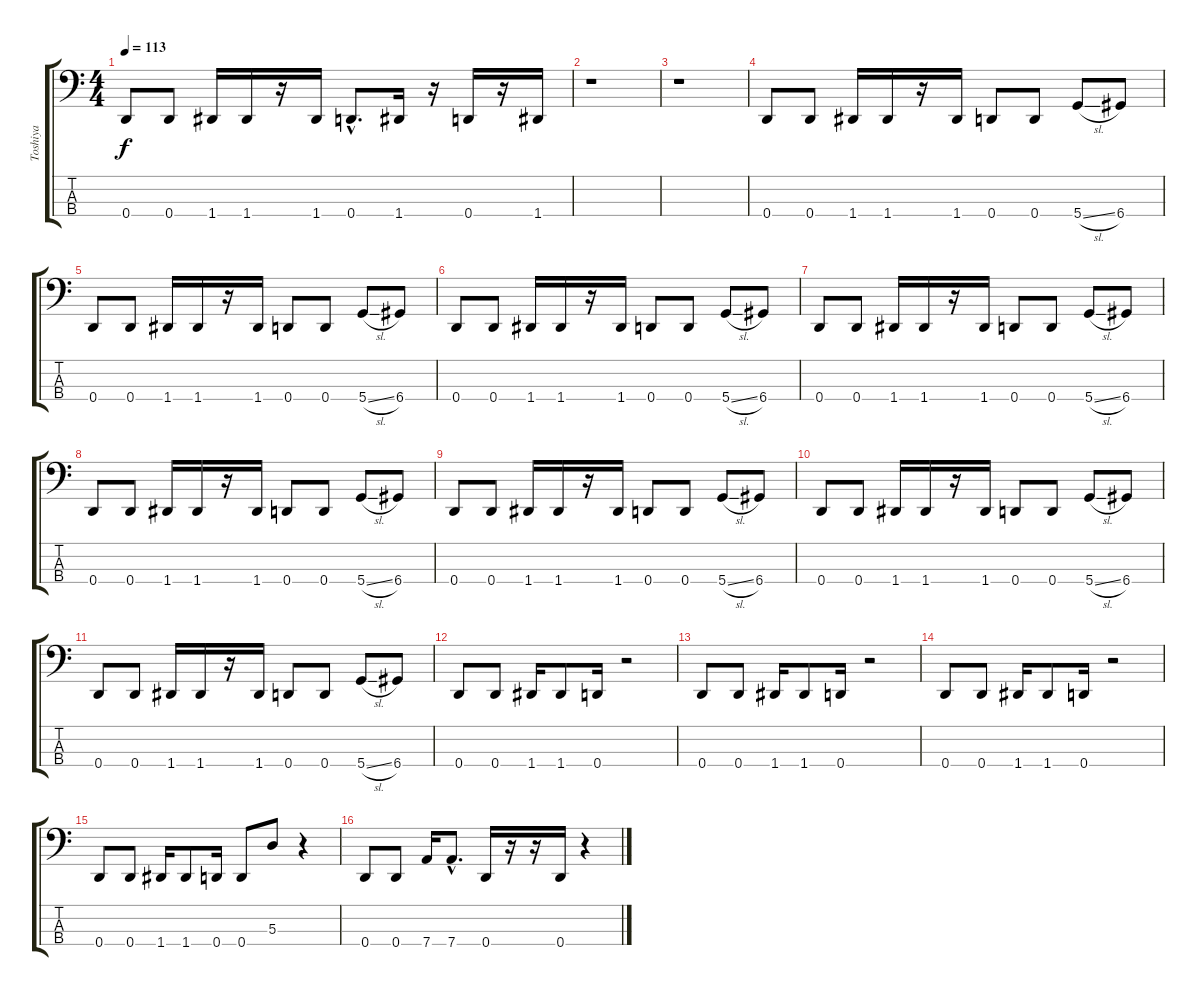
\track ("Toshiya" "Toshiya") {instrument electricbasspick}
\staff {score tabs}
\tuning (G2 D2 A1 D1) {hide}
\ts (4 4)
\tempo 113
\clef f4
\ks c
0.4.8{dy f} 0.4.8 1.4.16 1.4.16 r.16 1.4.16 0.4{hac}.8{d} 1.4.16 r.16 0.4.16 r.16 1.4.16 |
r.1 |
r.1 |
0.4.8 0.4.8 1.4.16 1.4.16 r.16 1.4.16 0.4.8 0.4.8 5.4{sl}.8 6.4.8 |
0.4.8 0.4.8 1.4.16 1.4.16 r.16 1.4.16 0.4.8 0.4.8 5.4{sl}.8 6.4.8 |
0.4.8 0.4.8 1.4.16 1.4.16 r.16 1.4.16 0.4.8 0.4.8 5.4{sl}.8 6.4.8 |
0.4.8 0.4.8 1.4.16 1.4.16 r.16 1.4.16 0.4.8 0.4.8 5.4{sl}.8 6.4.8 |
0.4.8 0.4.8 1.4.16 1.4.16 r.16 1.4.16 0.4.8 0.4.8 5.4{sl}.8 6.4.8 |
0.4.8 0.4.8 1.4.16 1.4.16 r.16 1.4.16 0.4.8 0.4.8 5.4{sl}.8 6.4.8 |
0.4.8 0.4.8 1.4.16 1.4.16 r.16 1.4.16 0.4.8 0.4.8 5.4{sl}.8 6.4.8 |
0.4.8 0.4.8 1.4.16 1.4.16 r.16 1.4.16 0.4.8 0.4.8 5.4{sl}.8 6.4.8 |
0.4.8 0.4.8 1.4.16 1.4.8 0.4.16 r.2 |
0.4.8 0.4.8 1.4.16 1.4.8 0.4.16 r.2 |
0.4.8 0.4.8 1.4.16 1.4.8 0.4.16 r.2 |
0.4.8 0.4.8 1.4.16 1.4.8 0.4.16 0.4.8 5.3.8 r.4 |
0.4.8 0.4.8 7.4.16 7.4{hac}.8{d} 0.4.16 r.16 r.16 0.4.16 r.4
